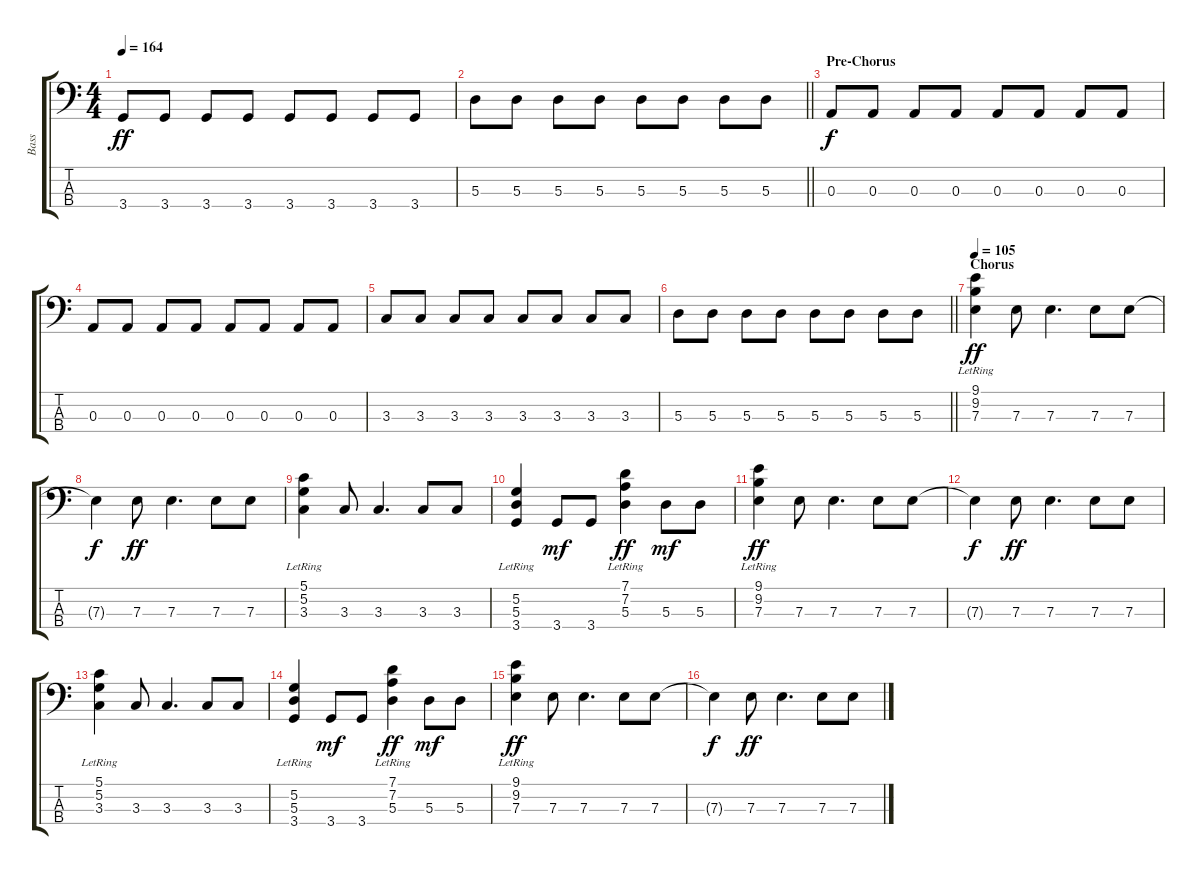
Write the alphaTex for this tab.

\track ("Bass" "Bass") {instrument electricbassfinger}
\staff {score tabs}
\tuning (G2 D2 A1 E1) {hide}
\ts (4 4)
\tempo 164
\clef f4
\ks c
3.4.8{dy ff} 3.4.8 3.4.8 3.4.8 3.4.8 3.4.8 3.4.8 3.4.8 |
\barLineRight lightlight
5.3.8 5.3.8 5.3.8 5.3.8 5.3.8 5.3.8 5.3.8 5.3.8 |
\section ("" "Pre-Chorus")
0.3.8{dy f} 0.3.8 0.3.8 0.3.8 0.3.8 0.3.8 0.3.8 0.3.8 |
0.3.8 0.3.8 0.3.8 0.3.8 0.3.8 0.3.8 0.3.8 0.3.8 |
3.3.8 3.3.8 3.3.8 3.3.8 3.3.8 3.3.8 3.3.8 3.3.8 |
\barLineRight lightlight
5.3.8 5.3.8 5.3.8 5.3.8 5.3.8 5.3.8 5.3.8 5.3.8 |
\section ("" "Chorus")
\tempo 105
(9.1{lr} 9.2{lr} 7.3{lr}).4{dy ff} 7.3.8 7.3.4{d} 7.3.8 7.3.8 |
7.3{t}.4{dy f} 7.3.8{dy ff} 7.3.4{d} 7.3.8 7.3.8 |
(5.1{lr} 5.2{lr} 3.3{lr}).4 3.3.8 3.3.4{d} 3.3.8 3.3.8 |
(5.2{lr} 5.3{lr} 3.4{lr}).4 3.4.8{dy mf} 3.4.8 (7.1{lr} 7.2{lr} 5.3{lr}).4{dy ff} 5.3.8{dy mf} 5.3.8 |
(9.1{lr} 9.2{lr} 7.3{lr}).4{dy ff} 7.3.8 7.3.4{d} 7.3.8 7.3.8 |
7.3{t}.4{dy f} 7.3.8{dy ff} 7.3.4{d} 7.3.8 7.3.8 |
(5.1{lr} 5.2{lr} 3.3{lr}).4 3.3.8 3.3.4{d} 3.3.8 3.3.8 |
(5.2{lr} 5.3{lr} 3.4{lr}).4 3.4.8{dy mf} 3.4.8 (7.1{lr} 7.2{lr} 5.3{lr}).4{dy ff} 5.3.8{dy mf} 5.3.8 |
(9.1{lr} 9.2{lr} 7.3{lr}).4{dy ff} 7.3.8 7.3.4{d} 7.3.8 7.3.8 |
7.3{t}.4{dy f} 7.3.8{dy ff} 7.3.4{d} 7.3.8 7.3.8
